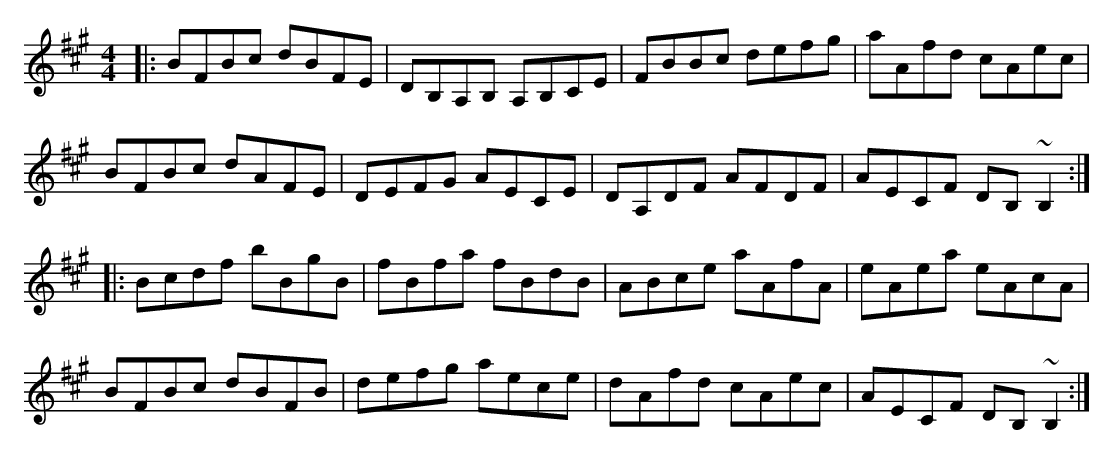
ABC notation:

X:1
M:4/4
K:Bdor
|:BFBc dBFE|DB,A,B, A,B,CE|FBBc defg|aAfd cAec|
BFBc dAFE|DEFG AECE|DA,DF AFDF|AECF DB, ~B,2:|
|:Bcdf bBgB|fBfa fBdB|ABce aAfA|eAea eAcA|
BFBc dBFB|defg aece|dAfd cAec|AECF DB,~B,2:|
